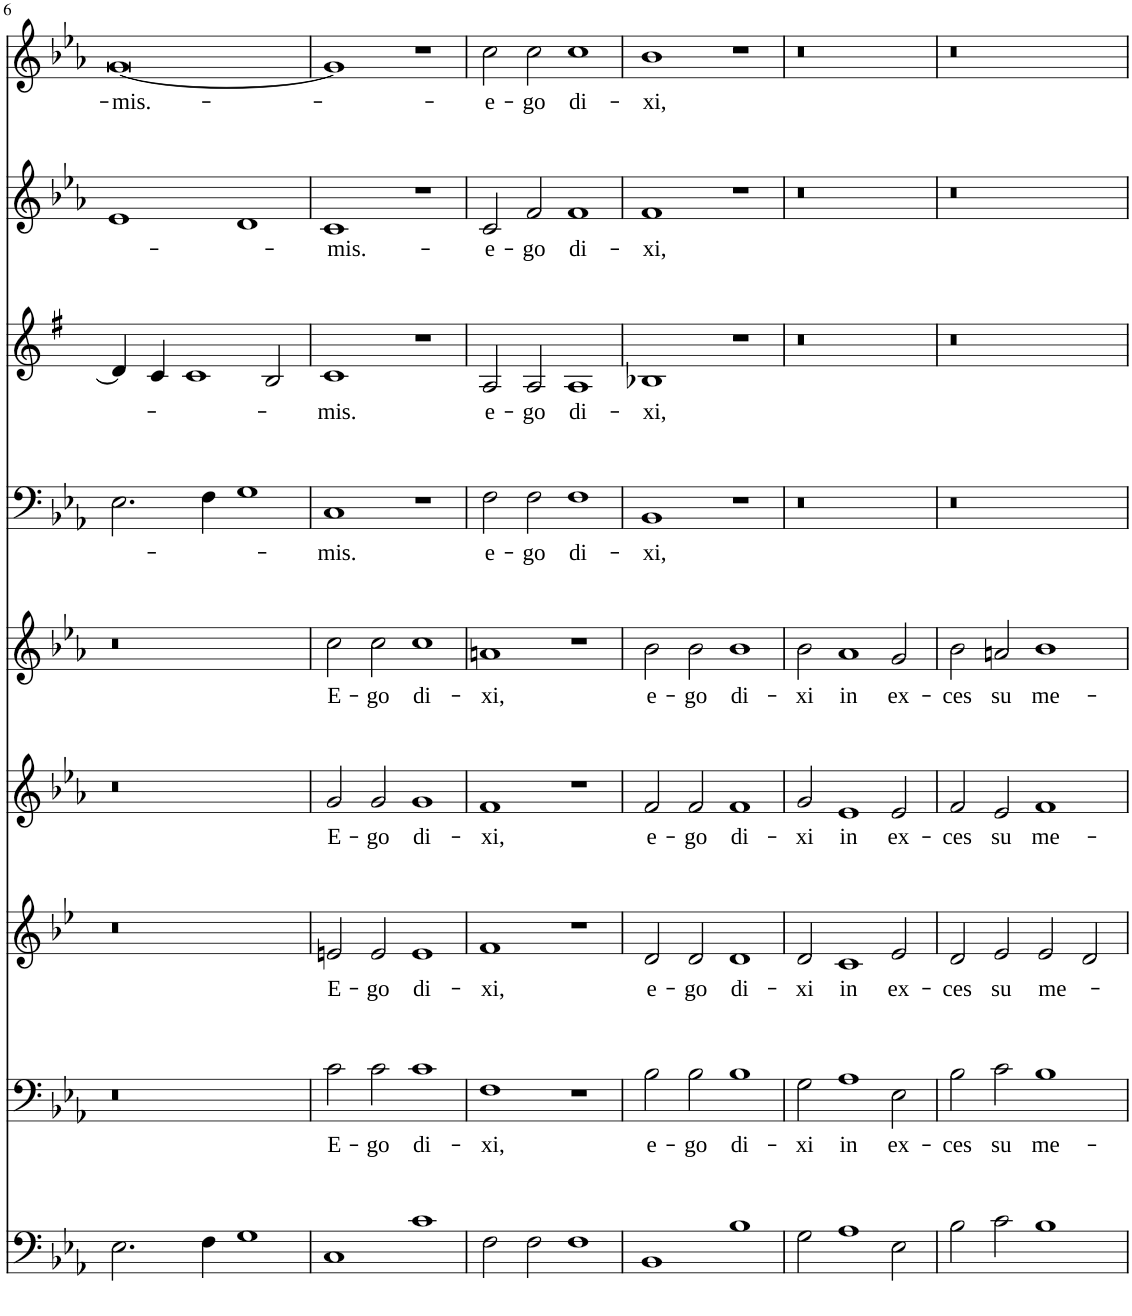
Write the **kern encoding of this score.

**kern	**kern	**text	**kern	**text	**kern	**text	**kern	**text	**kern	**text	**kern	**text	**kern	**text	**kern	**text
*part9	*part8	*part8	*part7	*part7	*part6	*part6	*part5	*part5	*part4	*part4	*part3	*part3	*part2	*part2	*part1	*part1
*staff9	*staff8	*staff8	*staff7	*staff7	*staff6	*staff6	*staff5	*staff5	*staff4	*staff4	*staff3	*staff3	*staff2	*staff2	*staff1	*staff1
*I"Violoncello	*I"Bass	*	*I"Tenor	*	*I"Tenor	*	*I"Soprano	*	*I"Bass	*	*I"Tenor	*	*I"Alto	*	*I"Soprano	*
!!LO:PB:g=z
*clefF4	*clefF4	*	*clefG2	*	*clefG2	*	*clefG2	*	*clefF4	*	*clefG2	*	*clefG2	*	*clefG2	*
*k[b-e-a-]	*k[b-e-a-]	*	*k[b-e-]	*	*k[b-e-a-]	*	*k[b-e-a-]	*	*k[b-e-a-]	*	*k[f#]	*	*k[b-e-a-]	*	*k[b-e-a-]	*
*M4/2	*M4/2	*	*M4/2	*	*M4/2	*	*M4/2	*	*M4/2	*	*M4/2	*	*M4/2	*	*M4/2	*
=6	=6	=6	=6	=6	=6	=6	=6	=6	=6	=6	=6	=6	=6	=6	=6	=6
!	!	!	!	!	!	!	!	!	!	!	!	!	!	!	!	!LO:LY:b
2.E-\	0r	.	0r	.	0r	.	0r	.	2.E-\	.	4d/]	.	1e-	.	[0g	-mis.-
.	.	.	.	.	.	.	.	.	.	.	4c/	.	.	.	.	.
.	.	.	.	.	.	.	.	.	.	.	1c	.	.	.	.	.
4F\	.	.	.	.	.	.	.	.	4F\	.	.	.	.	.	.	.
1G	.	.	.	.	.	.	.	.	1G	.	.	.	1d	.	.	.
.	.	.	.	.	.	.	.	.	.	.	2B/	.	.	.	.	.
=7	=7	=7	=7	=7	=7	=7	=7	=7	=7	=7	=7	=7	=7	=7	=7	=7
!	!	!LO:LY:b	!	!LO:LY:b	!	!LO:LY:b	!	!LO:LY:b	!	!LO:LY:b	!	!LO:LY:b	!	!LO:LY:b	!	!
1C	2c\	E-	2en/	E-	2g/	E-	2cc\	E-	1C	mis.	1c	-mis.	1c	-mis.-	1g]	.
!	!	!LO:LY:b	!	!LO:LY:b	!	!LO:LY:b	!	!LO:LY:b	!	!	!	!	!	!	!	!
.	2c\	-go	2e/	-go	2g/	-go	2cc\	-go	.	.	.	.	.	.	.	.
!	!	!LO:LY:b	!	!LO:LY:b	!	!LO:LY:b	!	!LO:LY:b	!	!	!	!	!	!	!	!
1c	1c	di-	1e	di-	1g	di-	1cc	di-	1r	.	1r	.	1r	.	1r	.
=8	=8	=8	=8	=8	=8	=8	=8	=8	=8	=8	=8	=8	=8	=8	=8	=8
!	!	!LO:LY:b	!	!LO:LY:b	!	!LO:LY:b	!	!LO:LY:b	!	!LO:LY:b	!	!LO:LY:b	!	!LO:LY:b	!	!LO:LY:b
2F\	1F	-xi,	1f	-xi,	1f	-xi,	1an	-xi,	2F\	e-	2A/	e-	2c/	e-	2cc\	-e-
!	!	!	!	!	!	!	!	!	!	!LO:LY:b	!	!LO:LY:b	!	!LO:LY:b	!	!LO:LY:b
2F\	.	.	.	.	.	.	.	.	2F\	-go	2A/	-go	2f/	-go	2cc\	-go
!	!	!	!	!	!	!	!	!	!	!LO:LY:b	!	!LO:LY:b	!	!LO:LY:b	!	!LO:LY:b
1F	1r	.	1r	.	1r	.	1r	.	1F	di-	1A	di-	1f	di-	1cc	di-
=9	=9	=9	=9	=9	=9	=9	=9	=9	=9	=9	=9	=9	=9	=9	=9	=9
!	!	!LO:LY:b	!	!LO:LY:b	!	!LO:LY:b	!	!LO:LY:b	!	!LO:LY:b	!	!LO:LY:b	!	!LO:LY:b	!	!LO:LY:b
1BB-	2B-\	e-	2d/	e-	2f/	e-	2b-\	e-	1BB-	-xi,	1B-X	-xi,	1f	-xi,	1b-	-xi,
!	!	!LO:LY:b	!	!LO:LY:b	!	!LO:LY:b	!	!LO:LY:b	!	!	!	!	!	!	!	!
.	2B-\	-go	2d/	-go	2f/	-go	2b-\	-go	.	.	.	.	.	.	.	.
!	!	!LO:LY:b	!	!LO:LY:b	!	!LO:LY:b	!	!LO:LY:b	!	!	!	!	!	!	!	!
1B-	1B-	di-	1d	di-	1f	di-	1b-	di-	1r	.	1r	.	1r	.	1r	.
=10	=10	=10	=10	=10	=10	=10	=10	=10	=10	=10	=10	=10	=10	=10	=10	=10
!	!	!LO:LY:b	!	!LO:LY:b	!	!LO:LY:b	!	!LO:LY:b	!	!	!	!	!	!	!	!
2G\	2G\	-xi	2d/	-xi	2g/	-xi	2b-\	-xi	0r	.	0r	.	0r	.	0r	.
!	!	!LO:LY:b	!	!LO:LY:b	!	!LO:LY:b	!	!LO:LY:b	!	!	!	!	!	!	!	!
1A-	1A-	in	1c	in	1e-	in	1a-	in	.	.	.	.	.	.	.	.
!	!	!LO:LY:b	!	!LO:LY:b	!	!LO:LY:b	!	!LO:LY:b	!	!	!	!	!	!	!	!
2E-\	2E-\	ex-	2e-/	ex-	2e-/	ex-	2g/	ex-	.	.	.	.	.	.	.	.
=11	=11	=11	=11	=11	=11	=11	=11	=11	=11	=11	=11	=11	=11	=11	=11	=11
!	!	!LO:LY:b	!	!LO:LY:b	!	!LO:LY:b	!	!LO:LY:b	!	!	!	!	!	!	!	!
2B-\	2B-\	-ces	2d/	-ces	2f/	-ces	2b-\	-ces	0r	.	0r	.	0r	.	0r	.
!	!	!LO:LY:b	!	!LO:LY:b	!	!LO:LY:b	!	!LO:LY:b	!	!	!	!	!	!	!	!
2c\	2c\	su	2e-/	su	2e-/	su	2an/	su	.	.	.	.	.	.	.	.
!	!	!LO:LY:b	!	!LO:LY:b	!	!LO:LY:b	!	!LO:LY:b	!	!	!	!	!	!	!	!
1B-	1B-	me-	2e-/	me-	1f	me-	1b-	me-	.	.	.	.	.	.	.	.
.	.	.	2d/	.	.	.	.	.	.	.	.	.	.	.	.	.
=	=	=	=	=	=	=	=	=	=	=	=	=	=	=	=	=
*-	*-	*-	*-	*-	*-	*-	*-	*-	*-	*-	*-	*-	*-	*-	*-	*-
